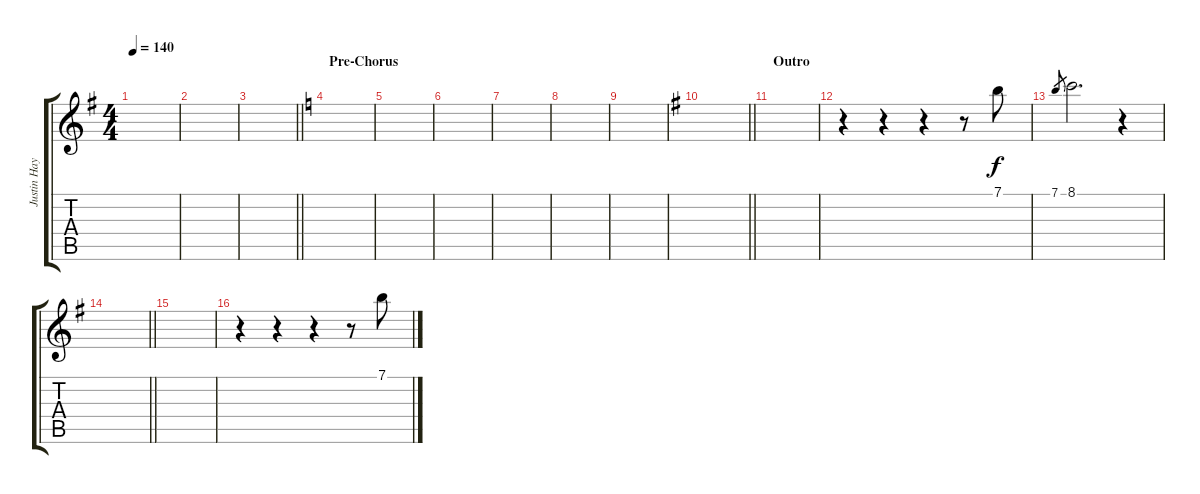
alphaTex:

\track ("Justin Hayward" "Justin Hay") {instrument overdrivenguitar}
\staff {score tabs}
\tuning (E4 B3 G3 D3 A2 E2) {hide}
\ts (4 4)
\tempo 140
\clef g2
\ks g
|
|
\barLineRight lightlight
|
\section ("" "Pre-Chorus")
\ks c
|
|
|
|
|
|
\barLineRight lightlight
\ks g
|
\section ("" "Outro")
|
r.4 r.4 r.4 r.8 7.1.8 |
7.1.8{gr} 8.1.2{d} r.4 |
\barLineRight lightlight
|
\section ("" "")
|
r.4 r.4 r.4 r.8 7.1.8
